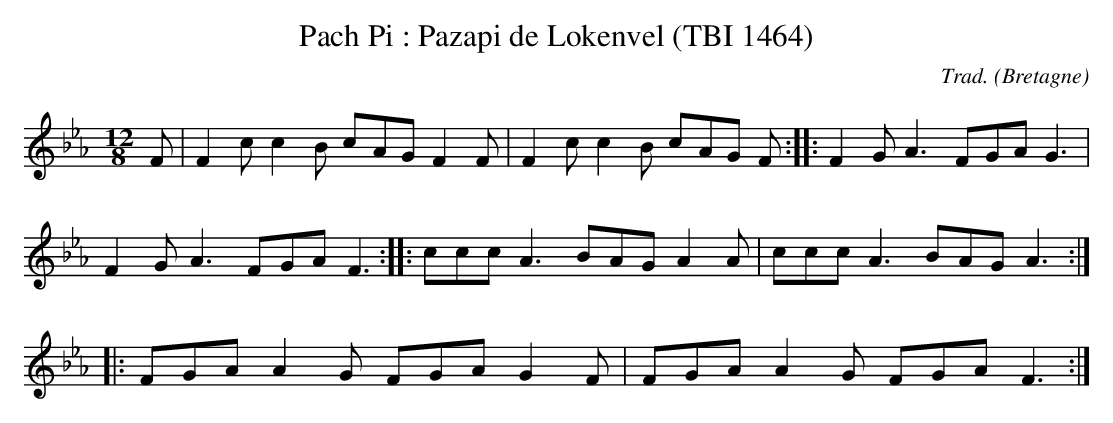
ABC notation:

X:1
T:Pach Pi : Pazapi de Lokenvel (TBI 1464)
C:Trad.
O:Bretagne
M:12/8
L:1/8
K:Eb
F | F2 c c2 B c-AG F2 F | F2 c c2 B c-AG F :: F2 G A3 F-GA G3 |
F2 G A3 F-GA F3 :: ccc A3 B-AG A2 A | ccc A3 B-AG A3 ::
F-GA A2 G FG-A G2 F | F-GA A2 G FG-A F3 :|
